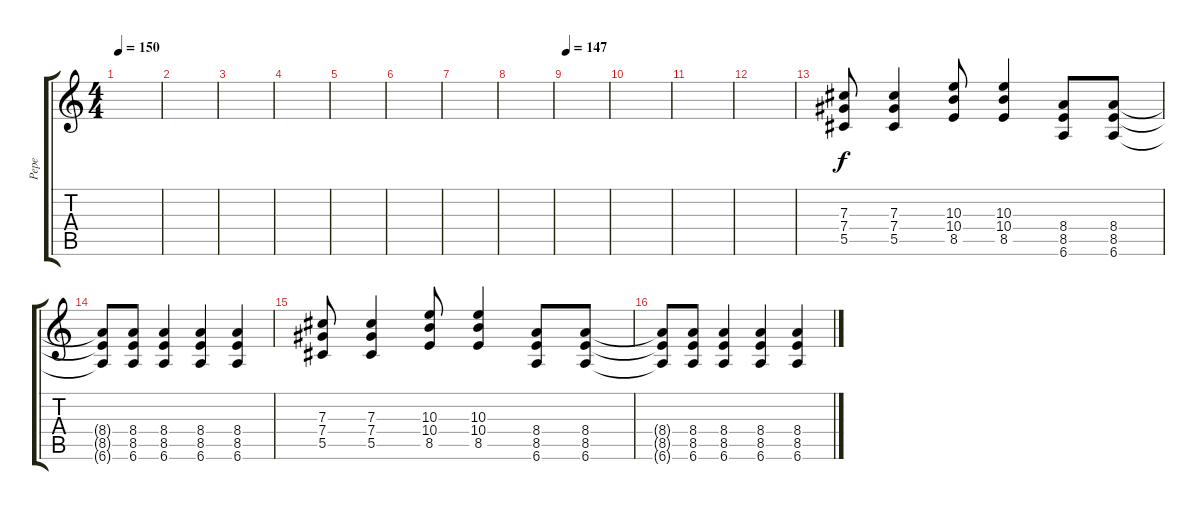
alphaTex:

\track ("Pepe" "Pepe") {solo instrument distortionguitar}
\staff {score tabs}
\tuning (Eb4 Bb3 Gb3 Db3 Ab2 Eb2) {hide}
\ts (4 4)
\tempo 150
\clef g2
\ks c
|
|
|
|
|
|
|
|
\tempo 147
|
|
|
|
(7.3 7.4 5.5).8{volume 9} (7.3 7.4 5.5).4 (10.3 10.4 8.5).8 (10.3 10.4 8.5).4 (8.4 8.5 6.6).8 (8.4 8.5 6.6).8 |
(8.4{t} 8.5{t} 6.6{t}).8 (8.4 8.5 6.6).8 (8.4 8.5 6.6).4 (8.4 8.5 6.6).4 (8.4 8.5 6.6).4 |
(7.3 7.4 5.5).8 (7.3 7.4 5.5).4 (10.3 10.4 8.5).8 (10.3 10.4 8.5).4 (8.4 8.5 6.6).8 (8.4 8.5 6.6).8 |
(8.4{t} 8.5{t} 6.6{t}).8 (8.4 8.5 6.6).8 (8.4 8.5 6.6).4 (8.4 8.5 6.6).4 (8.4 8.5 6.6).4
